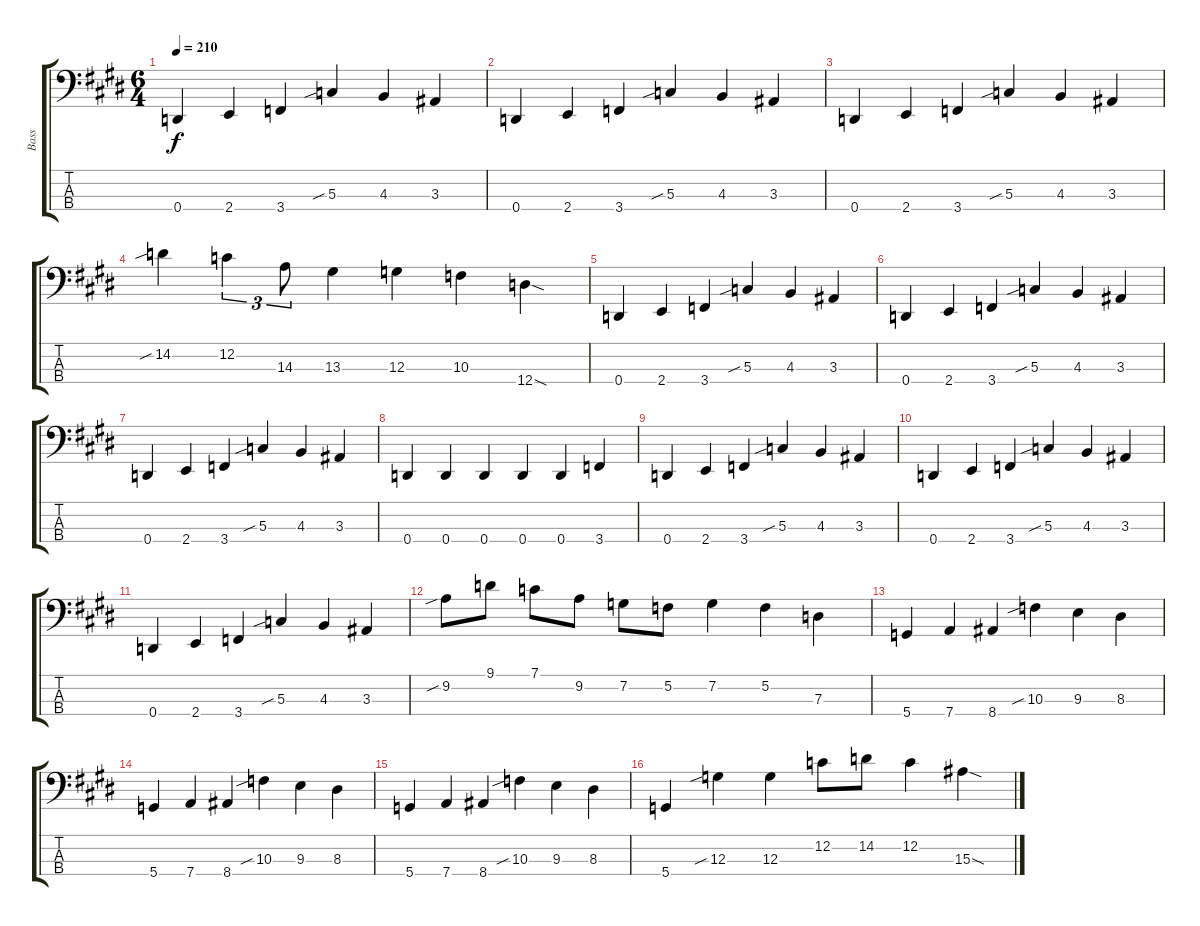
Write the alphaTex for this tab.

\track ("Bass" "Bass") {instrument electricbasspick}
\staff {score tabs}
\tuning (F2 C2 G1 D1) {hide}
\ts (6 4)
\tempo 210
\clef f4
\ks c#minor
0.4.4{dy f} 2.4.4 3.4.4 5.3{sib}.4 4.3.4 3.3.4 |
0.4.4 2.4.4 3.4.4 5.3{sib}.4 4.3.4 3.3.4 |
0.4.4 2.4.4 3.4.4 5.3{sib}.4 4.3.4 3.3.4 |
14.2{sib}.4 12.2.4{tu (3 2)} 14.3.8{tu (3 2)} 13.3.4 12.3.4 10.3.4 12.4{sod}.4 |
0.4.4 2.4.4 3.4.4 5.3{sib}.4 4.3.4 3.3.4 |
0.4.4 2.4.4 3.4.4 5.3{sib}.4 4.3.4 3.3.4 |
0.4.4 2.4.4 3.4.4 5.3{sib}.4 4.3.4 3.3.4 |
0.4.4 0.4.4 0.4.4 0.4.4 0.4.4 3.4.4 |
0.4.4 2.4.4 3.4.4 5.3{sib}.4 4.3.4 3.3.4 |
0.4.4 2.4.4 3.4.4 5.3{sib}.4 4.3.4 3.3.4 |
0.4.4 2.4.4 3.4.4 5.3{sib}.4 4.3.4 3.3.4 |
9.2{sib}.8 9.1.8 7.1.8 9.2.8 7.2.8 5.2.8 7.2.4 5.2.4 7.3.4 |
5.4.4 7.4.4 8.4.4 10.3{sib}.4 9.3.4 8.3.4 |
5.4.4 7.4.4 8.4.4 10.3{sib}.4 9.3.4 8.3.4 |
5.4.4 7.4.4 8.4.4 10.3{sib}.4 9.3.4 8.3.4 |
5.4.4 12.3{sib}.4 12.3.4 12.2.8 14.2.8 12.2.4 15.3{sod}.4
